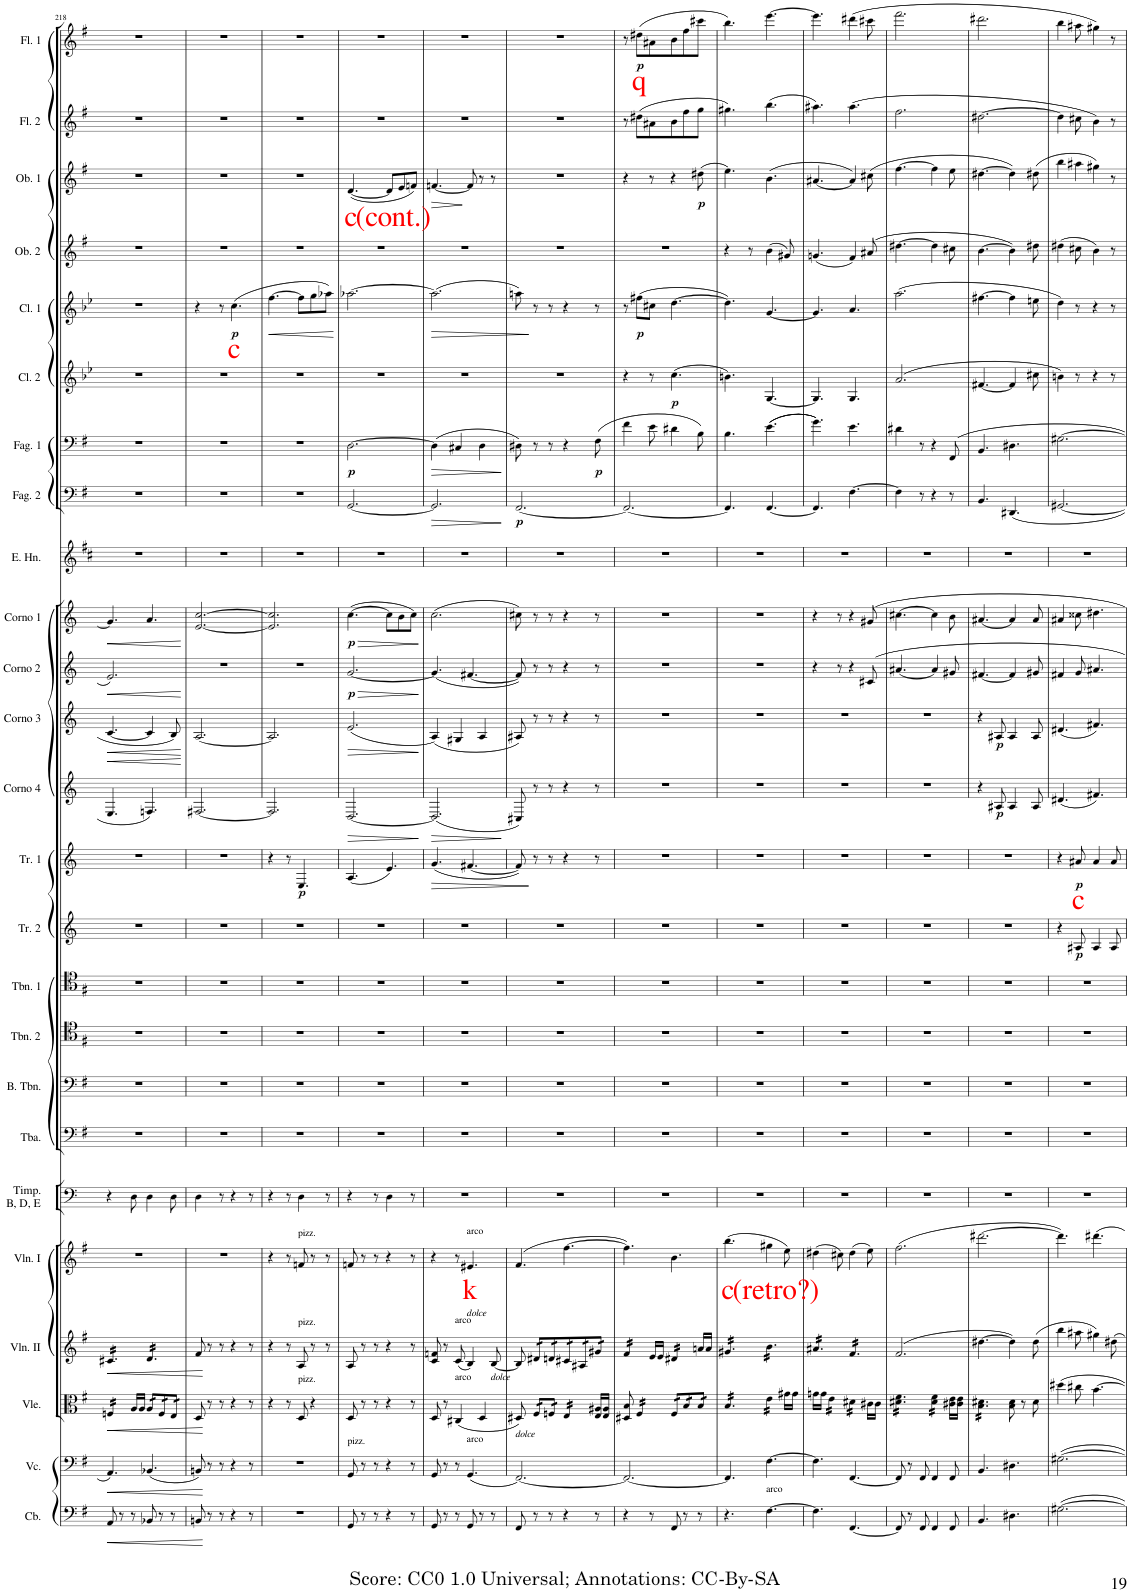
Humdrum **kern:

**kern	**dynam	**kern	**dynam	**kern	**dynam	**kern	**dynam	**kern	**text	**kern	**kern	**kern	**kern	**kern	**kern	**dynam	**kern	**text	**dynam	**kern	**dynam	**kern	**dynam	**kern	**dynam	**kern	**dynam	**kern	**kern	**dynam	**kern	**dynam	**kern	**dynam	**kern	**text	**dynam	**kern	**kern	**text	**dynam	**kern	**kern	**text	**dynam
*part25	*part25	*part24	*part24	*part23	*part23	*part22	*part22	*part21	*part21	*part20	*part19	*part18	*part17	*part16	*part15	*part15	*part14	*part14	*part14	*part13	*part13	*part12	*part12	*part11	*part11	*part10	*part10	*part9	*part8	*part8	*part7	*part7	*part6	*part6	*part5	*part5	*part5	*part4	*part3	*part3	*part3	*part2	*part1	*part1	*part1
*staff25	*staff25	*staff24	*staff24	*staff23	*staff23	*staff22	*staff22	*staff21	*staff21	*staff20	*staff19	*staff18	*staff17	*staff16	*staff15	*staff15	*staff14	*staff14	*staff14	*staff13	*staff13	*staff12	*staff12	*staff11	*staff11	*staff10	*staff10	*staff9	*staff8	*staff8	*staff7	*staff7	*staff6	*staff6	*staff5	*staff5	*staff5	*staff4	*staff3	*staff3	*staff3	*staff2	*staff1	*staff1	*staff1
*I"Contrabassi	*	*I"Violoncelli	*	*I"Viole	*	*I"Violini II	*	*I"Violini I	*	*I"Timpani in B, D und E.	*I"Tuba	*I"Trombone Basso	*I"Trombone Tenore 2	*I"Trombone Tenore 1	*I"Tromba in F 2	*	*I"Tromba in F 1	*	*	*I"Corno in F 4	*	*I"Corno in F 3	*	*I"Corno in F 2	*	*I"Corno in F 1	*	*I"English Horn	*I"Fagotto 2	*	*I"Fagotto 1	*	*I"Clarinetto in A 2	*	*I"Clarinetto in A 1	*	*	*I"Oboe 2	*I"Oboe 1	*	*	*I"Flauto 2	*I"Flauto 1	*	*
*I'Cb.	*	*I'Vc.	*	*I'Vle.	*	*I'Vln. II	*	*I'Vln. I	*	*I'Timp. B, D, E	*I'Tba.	*	*I'Tbn. 2	*I'Tbn. 1	*I'Tr. 2	*	*I'Tr. 1	*	*	*I'Corno 4	*	*I'Corno 3	*	*I'Corno 2	*	*I'Corno 1	*	*I'E. Hn.	*I'Fag. 2	*	*I'Fag. 1	*	*I'Cl. 2	*	*I'Cl. 1	*	*	*I'Ob. 2	*I'Ob. 1	*	*	*I'Fl. 2	*I'Fl. 1	*	*
!!LO:PB:g=z
*clefF4	*	*clefF4	*	*clefC3	*	*clefG2	*	*clefG2	*	*clefF4	*clefF4	*clefF4	*clefC4	*clefC4	*clefG2	*	*clefG2	*	*	*clefG2	*	*clefG2	*	*clefG2	*	*clefG2	*	*clefG2	*clefF4	*	*clefF4	*	*clefG2	*	*clefG2	*	*	*clefG2	*clefG2	*	*	*clefG2	*clefG2	*	*
*Trd7c12	*	*	*	*	*	*	*	*	*	*	*	*	*	*	*Trd-3c-5	*	*Trd-3c-5	*	*	*Trd4c7	*	*Trd4c7	*	*Trd4c7	*	*Trd4c7	*	*Trd4c7	*	*	*	*	*Trd2c3	*	*Trd2c3	*	*	*	*	*	*	*	*	*	*
*k[f#]	*	*k[f#]	*	*k[f#]	*	*k[f#]	*	*k[f#]	*	*k[]	*k[f#]	*k[f#]	*k[f#]	*k[f#]	*k[]	*	*k[]	*	*	*k[]	*	*k[]	*	*k[]	*	*k[]	*	*k[f#c#]	*k[f#]	*	*k[f#]	*	*k[b-e-]	*	*k[b-e-]	*	*	*k[f#]	*k[f#]	*	*	*k[f#]	*k[f#]	*	*
*M6/8	*	*M6/8	*	*M6/8	*	*M6/8	*	*M6/8	*	*M6/8	*M6/8	*M6/8	*M6/8	*M6/8	*M6/8	*	*M6/8	*	*	*M6/8	*	*M6/8	*	*M6/8	*	*M6/8	*	*M6/8	*M6/8	*	*M6/8	*	*M6/8	*	*M6/8	*	*	*M6/8	*M6/8	*	*	*M6/8	*M6/8	*	*
=218	=218	=218	=218	=218	=218	=218	=218	=218	=218	=218	=218	=218	=218	=218	=218	=218	=218	=218	=218	=218	=218	=218	=218	=218	=218	=218	=218	=218	=218	=218	=218	=218	=218	=218	=218	=218	=218	=218	=218	=218	=218	=218	=218	=218	=218
!	!LO:HP:b	!	!LO:HP:b	!	!LO:HP:b	!	!LO:HP:b	!	!	!	!	!	!	!	!	!	!	!	!	!	!LO:HP:b	!	!LO:HP:b	!	!LO:HP:b	!	!LO:HP:b	!	!	!	!	!	!	!	!	!	!	!	!	!	!	!	!	!	!
*	*	*	*	*tremolo	*	*	*	*	*	*	*	*	*	*	*	*	*	*	*	*	*	*	*	*	*	*	*	*	*	*	*	*	*	*	*	*	*	*	*	*	*	*	*	*	*
*	*	*	*	*	*	*tremolo	*	*	*	*	*	*	*	*	*	*	*	*	*	*	*	*	*	*	*	*	*	*	*	*	*	*	*	*	*	*	*	*	*	*	*	*	*	*	*
8AA/	<	4.AA/	<	16Fn/LL	<	16c#X/LL	<	2.r	.	4r	2.r	2.r	2.r	2.r	2.r	.	2.r	.	.	4.E/	<	[4.c/	<	2.e/	<	4.g#/]	<	2.r	2.r	.	2.r	.	2.r	.	2.r	.	.	2.r	2.r	.	.	2.r	2.r	.	.
.	.	.	.	16Fn/	.	16c#X/	.	.	.	.	.	.	.	.	.	.	.	.	.	.	.	.	.	.	.	.	.	.	.	.	.	.	.	.	.	.	.	.	.	.	.	.	.	.	.
8r	.	.	.	16Fn/	.	16c#X/	.	.	.	.	.	.	.	.	.	.	.	.	.	.	.	.	.	.	.	.	.	.	.	.	.	.	.	.	.	.	.	.	.	.	.	.	.	.	.
.	.	.	.	16Fn/JJ	.	16c#X/	.	.	.	.	.	.	.	.	.	.	.	.	.	.	.	.	.	.	.	.	.	.	.	.	.	.	.	.	.	.	.	.	.	.	.	.	.	.	.
*	*	*	*	*Xtremolo	*	*	*	*	*	*	*	*	*	*	*	*	*	*	*	*	*	*	*	*	*	*	*	*	*	*	*	*	*	*	*	*	*	*	*	*	*	*	*	*	*
8r	.	.	.	16A/LL	.	16c#X/	.	.	.	8D\	.	.	.	.	.	.	.	.	.	.	.	.	.	.	.	.	.	.	.	.	.	.	.	.	.	.	.	.	.	.	.	.	.	.	.
.	.	.	.	16A/JJ	.	16c#X/JJ	.	.	.	.	.	.	.	.	.	.	.	.	.	.	.	.	.	.	.	.	.	.	.	.	.	.	.	.	.	.	.	.	.	.	.	.	.	.	.
*	*	*	*	*tremolo	*	*	*	*	*	*	*	*	*	*	*	*	*	*	*	*	*	*	*	*	*	*	*	*	*	*	*	*	*	*	*	*	*	*	*	*	*	*	*	*	*
8BB-X/	.	(4.BB-X/	.	16A/LL	.	16d/LL	.	.	.	4D\	.	.	.	.	.	.	.	.	.	4.Fn/	.	4c/]	.	.	.	4.a/	.	.	.	.	.	.	.	.	.	.	.	.	.	.	.	.	.	.	.
.	.	.	.	16A/	.	16d/	.	.	.	.	.	.	.	.	.	.	.	.	.	.	.	.	.	.	.	.	.	.	.	.	.	.	.	.	.	.	.	.	.	.	.	.	.	.	.
8r	.	.	.	16F/	.	16d/	.	.	.	.	.	.	.	.	.	.	.	.	.	.	.	.	.	.	.	.	.	.	.	.	.	.	.	.	.	.	.	.	.	.	.	.	.	.	.
.	.	.	.	16F/	.	16d/	.	.	.	.	.	.	.	.	.	.	.	.	.	.	.	.	.	.	.	.	.	.	.	.	.	.	.	.	.	.	.	.	.	.	.	.	.	.	.
8r	.	.	.	16E/	.	16d/	.	.	.	8D\	.	.	.	.	.	.	.	.	.	.	.	8B/	.	.	.	.	.	.	.	.	.	.	.	.	.	.	.	.	.	.	.	.	.	.	.
.	.	.	.	16E/JJ	.	16d/JJ	.	.	.	.	.	.	.	.	.	.	.	.	.	.	.	.	.	.	.	.	.	.	.	.	.	.	.	.	.	.	.	.	.	.	.	.	.	.	.
*	*	*	*	*	*	*Xtremolo	*	*	*	*	*	*	*	*	*	*	*	*	*	*	*	*	*	*	*	*	*	*	*	*	*	*	*	*	*	*	*	*	*	*	*	*	*	*	*
*	*	*	*	*Xtremolo	*	*	*	*	*	*	*	*	*	*	*	*	*	*	*	*	*	*	*	*	*	*	*	*	*	*	*	*	*	*	*	*	*	*	*	*	*	*	*	*	*
.	.	.	.	.	.	.	.	.	.	.	.	.	.	.	.	.	.	.	.	.	[	.	[	.	[	.	[	.	.	.	.	.	.	.	.	.	.	.	.	.	.	.	.	.	.
=219	=219	=219	=219	=219	=219	=219	=219	=219	=219	=219	=219	=219	=219	=219	=219	=219	=219	=219	=219	=219	=219	=219	=219	=219	=219	=219	=219	=219	=219	=219	=219	=219	=219	=219	=219	=219	=219	=219	=219	=219	=219	=219	=219	=219	=219
8BBn/	.	8BBn/)	.	8D/	.	8f#/	.	2.r	.	4D\	2.r	2.r	2.r	2.r	2.r	.	2.r	.	.	[2.F#X/	.	[2.A/	.	2.r	.	[2.e/ [2.cc/	.	2.r	2.r	.	2.r	.	2.r	.	4r	.	.	2.r	2.r	.	.	2.r	2.r	.	.
8r	[	8r	[	8r	[	8r	[	.	.	.	.	.	.	.	.	.	.	.	.	.	.	.	.	.	.	.	.	.	.	.	.	.	.	.	.	.	.	.	.	.	.	.	.	.	.
8r	.	8r	.	8r	.	8r	.	.	.	8r	.	.	.	.	.	.	.	.	.	.	.	.	.	.	.	.	.	.	.	.	.	.	.	.	8r	.	.	.	.	.	.	.	.	.	.
!	!	!	!	!	!	!	!	!	!	!	!	!	!	!	!	!	!	!	!	!	!	!	!	!	!	!	!	!	!	!	!	!	!	!	!	!LO:LY:b:color=#FF0000	!LO:DY:b	!	!	!	!	!	!	!	!
4r	.	4r	.	4r	.	4r	.	.	.	4r	.	.	.	.	.	.	.	.	.	.	.	.	.	.	.	.	.	.	.	.	.	.	.	.	(4.cc\	c	p	.	.	.	.	.	.	.	.
8r	.	8r	.	8r	.	8r	.	.	.	8r	.	.	.	.	.	.	.	.	.	.	.	.	.	.	.	.	.	.	.	.	.	.	.	.	.	.	.	.	.	.	.	.	.	.	.
=220	=220	=220	=220	=220	=220	=220	=220	=220	=220	=220	=220	=220	=220	=220	=220	=220	=220	=220	=220	=220	=220	=220	=220	=220	=220	=220	=220	=220	=220	=220	=220	=220	=220	=220	=220	=220	=220	=220	=220	=220	=220	=220	=220	=220	=220
!	!	!	!	!	!	!	!	!	!	!	!	!	!	!	!	!	!	!	!	!	!	!	!	!	!	!	!	!	!	!	!	!	!	!	!	!	!LO:HP:b	!	!	!	!	!	!	!	!
2.r	.	2.r	.	4r	.	4r	.	4r	.	4r	2.r	2.r	2.r	2.r	2.r	.	4r	.	.	2.F#/]	.	2.A/]	.	2.r	.	2.e/] 2.cc/]	.	2.r	2.r	.	2.r	.	2.r	.	[4.ff\	.	<	2.r	2.r	.	.	2.r	2.r	.	.
.	.	.	.	8r	.	8r	.	8r	.	8r	.	.	.	.	.	.	8r	.	.	.	.	.	.	.	.	.	.	.	.	.	.	.	.	.	.	.	.	.	.	.	.	.	.	.	.
!	!	!	!	!	!	!	!	!LO:TX:a:t=pizz.	!	!	!	!	!	!	!	!	!	!	!	!	!	!	!	!	!	!	!	!	!	!	!	!	!	!	!	!	!	!	!	!	!	!	!	!	!
!	!	!	!	!	!	!LO:TX:a:t=pizz.	!	!	!	!	!	!	!	!	!	!	!	!	!	!	!	!	!	!	!	!	!	!	!	!	!	!	!	!	!	!	!	!	!	!	!	!	!	!	!
!	!	!	!	!LO:TX:a:t=pizz.	!	!	!	!	!	!	!	!	!	!	!	!	!	!	!	!	!	!	!	!	!	!	!	!	!	!	!	!	!	!	!	!	!	!	!	!	!	!	!	!	!
!	!	!	!	!	!	!	!	!	!	!	!	!	!	!	!	!	!	!	!LO:DY:b	!	!	!	!	!	!	!	!	!	!	!	!	!	!	!	!	!	!	!	!	!	!	!	!	!	!
.	.	.	.	8D/	.	8A/	.	8fn/	.	4D\	.	.	.	.	.	.	4.E/	.	p	.	.	.	.	.	.	.	.	.	.	.	.	.	.	.	8ff\L]	.	.	.	.	.	.	.	.	.	.
.	.	.	.	4r	.	8r	.	8r	.	.	.	.	.	.	.	.	.	.	.	.	.	.	.	.	.	.	.	.	.	.	.	.	.	.	8gg\	.	.	.	.	.	.	.	.	.	.
.	.	.	.	.	.	8r	.	8r	.	8r	.	.	.	.	.	.	.	.	.	.	.	.	.	.	.	.	.	.	.	.	.	.	.	.	8aa-X\J)	.	.	.	.	.	.	.	.	.	.
.	.	.	.	.	.	.	.	.	.	.	.	.	.	.	.	.	.	.	.	.	.	.	.	.	.	.	.	.	.	.	.	.	.	.	.	.	[	.	.	.	.	.	.	.	.
=221	=221	=221	=221	=221	=221	=221	=221	=221	=221	=221	=221	=221	=221	=221	=221	=221	=221	=221	=221	=221	=221	=221	=221	=221	=221	=221	=221	=221	=221	=221	=221	=221	=221	=221	=221	=221	=221	=221	=221	=221	=221	=221	=221	=221	=221
!	!	!LO:TX:a:t=pizz.	!	!	!	!	!	!	!	!	!	!	!	!	!	!	!	!	!	!	!	!	!	!	!	!	!	!	!	!	!	!	!	!	!	!	!	!	!	!	!	!	!	!	!
!	!	!	!	!	!	!	!	!	!	!	!	!	!	!	!	!	!	!	!	!	!LO:HP:b	!	!LO:HP:b	!	!LO:HP:b	!	!LO:HP:b	!	!	!	!	!	!	!	!	!	!	!	!	!LO:LY:b:color=#FF0000	!	!	!	!	!
!	!	!	!	!	!	!	!	!	!	!	!	!	!	!	!	!	!	!	!	!	!	!	!	!	!LO:DY:n=1:b	!	!LO:DY:n=1:b	!	!	!	!	!LO:DY:b	!	!	!	!	!	!	!	!	!	!	!	!	!
8GG/	.	8GG/	.	8D/	.	8A/	.	8fn/	.	4r	2.r	2.r	2.r	2.r	2.r	.	(4.A/	.	.	[2.D/	>	(2.e/	>	[2.g/	> p	([4.cc\	> p	2.r	[2.GG/	.	[2.D\	p	2.r	.	[2.aa-X\	.	.	2.r	([4.d/	c	.	2.r	2.r	.	.
8r	.	8r	.	8r	.	8r	.	8r	.	.	.	.	.	.	.	.	.	.	.	.	.	.	.	.	.	.	.	.	.	.	.	.	.	.	.	.	.	.	.	.	.	.	.	.	.
8r	.	8r	.	8r	.	8r	.	8r	.	8r	.	.	.	.	.	.	.	.	.	.	.	.	.	.	.	.	.	.	.	.	.	.	.	.	.	.	.	.	.	.	.	.	.	.	.
!	!	!	!	!	!	!	!	!	!	!	!	!	!	!	!	!	!	!	!	!	!	!	!	!	!	!	!	!	!	!	!	!	!	!	!	!	!	!	!	!LO:LY:b:color=#FF0000	!	!	!	!	!
4r	.	4r	.	4r	.	4r	.	4r	.	4D\	.	.	.	.	.	.	4.e/)	.	.	.	.	.	.	.	.	8cc\L]	.	.	.	.	.	.	.	.	.	.	.	.	8d/L]	(cont.)	.	.	.	.	.
.	.	.	.	.	.	.	.	.	.	.	.	.	.	.	.	.	.	.	.	.	.	.	.	.	.	8b\	.	.	.	.	.	.	.	.	.	.	.	.	8e/	.	.	.	.	.	.
8r	.	8r	.	8r	.	8r	.	8r	.	8r	.	.	.	.	.	.	.	.	.	.	.	.	.	.	.	8cc\J)	.	.	.	.	.	.	.	.	.	.	.	.	8fn/J)	.	.	.	.	.	.
.	.	.	.	.	.	.	.	.	.	.	.	.	.	.	.	.	.	.	.	.	]	.	]	.	]	.	]	.	.	.	.	.	.	.	.	.	.	.	.	.	.	.	.	.	.
=222	=222	=222	=222	=222	=222	=222	=222	=222	=222	=222	=222	=222	=222	=222	=222	=222	=222	=222	=222	=222	=222	=222	=222	=222	=222	=222	=222	=222	=222	=222	=222	=222	=222	=222	=222	=222	=222	=222	=222	=222	=222	=222	=222	=222	=222
!	!	!	!	!	!	!	!	!	!	!	!	!	!	!	!	!	!	!	!LO:HP:b	!	!LO:HP:b	!	!	!	!	!	!	!	!	!LO:HP:b	!	!LO:HP:b	!	!	!	!	!LO:HP:b	!	!	!	!LO:HP:b	!	!	!	!
8GG/	.	8GG/	.	8D/	.	8c/ 8fn/	.	4r	.	2.r	2.r	2.r	2.r	2.r	2.r	.	(4.g/	.	>	(2.D/]	>	(4A/)	.	(4.g/]	.	(2.cc\	.	2.r	2.GG/]	>	(4D\]	>	2.r	.	(2.aa-\]	.	>	2.r	[4.fn/	.	>	2.r	2.r	.	.
8r	.	8r	.	8r	.	8r	.	.	.	.	.	.	.	.	.	.	.	.	.	.	.	.	.	.	.	.	.	.	.	.	.	.	.	.	.	.	.	.	.	.	.	.	.	.	.
!	!	!	!	!	!	!LO:TX:a:t=arco	!	!	!	!	!	!	!	!	!	!	!	!	!	!	!	!	!	!	!	!	!	!	!	!	!	!	!	!	!	!	!	!	!	!	!	!	!	!	!
!	!	!	!	!LO:TX:a:t=arco	!	!	!	!	!	!	!	!	!	!	!	!	!	!	!	!	!	!	!	!	!	!	!	!	!	!	!	!	!	!	!	!	!	!	!	!	!	!	!	!	!
8r	.	8r	.	(4C#X/	.	(8c/	.	8r	.	.	.	.	.	.	.	.	.	.	.	.	.	4G#X/	.	.	.	.	.	.	.	.	4C#X/	.	.	.	.	.	.	.	.	.	.	.	.	.	.
!	!	!	!	!	!	!	!	!LO:TX:b:i:t=dolce	!	!	!	!	!	!	!	!	!	!	!	!	!	!	!	!	!	!	!	!	!	!	!	!	!	!	!	!	!	!	!	!	!	!	!	!	!
!	!	!	!	!	!	!	!	!LO:TX:a:t=arco	!	!	!	!	!	!	!	!	!	!	!	!	!	!	!	!	!	!	!	!	!	!	!	!	!	!	!	!	!	!	!	!	!	!	!	!	!
!	!	!LO:TX:a:t=arco	!	!	!	!	!	!	!	!	!	!	!	!	!	!	!	!	!	!	!	!	!	!	!	!	!	!	!	!	!	!	!	!	!	!	!	!	!	!	!	!	!	!	!
!	!	!	!	!	!	!	!	!	!LO:LY:b:color=#FF0000	!	!	!	!	!	!	!	!	!	!	!	!	!	!	!	!	!	!	!	!	!	!	!	!	!	!	!	!	!	!	!	!	!	!	!	!
8GG/	.	(4.GG/	.	.	.	4B/)	.	4.e#X/	k	.	.	.	.	.	.	.	[4.f#X/	.	.	.	.	.	.	[4.f#X/	.	.	.	.	.	.	.	.	.	.	.	.	.	.	8f/]	.	]	.	.	.	.
8r	.	.	.	4D/	.	.	.	.	.	.	.	.	.	.	.	.	.	.	.	.	.	4A/	.	.	.	.	.	.	.	.	4D\	.	.	.	.	.	.	.	8r	.	.	.	.	.	.
!	!	!	!	!	!	!LO:TX:b:i:t=dolce	!	!	!	!	!	!	!	!	!	!	!	!	!	!	!	!	!	!	!	!	!	!	!	!	!	!	!	!	!	!	!	!	!	!	!	!	!	!	!
8r	.	.	.	.	.	[8B/	.	.	.	.	.	.	.	.	.	.	.	.	.	.	.	.	.	.	.	.	.	.	.	.	.	.	.	.	.	.	.	.	8r	.	.	.	.	.	.
.	.	.	.	.	.	.	.	.	.	.	.	.	.	.	.	.	.	.	.	.	]	.	.	.	.	.	.	.	.	]	.	]	.	.	.	.	.	.	.	.	.	.	.	.	.
=223	=223	=223	=223	=223	=223	=223	=223	=223	=223	=223	=223	=223	=223	=223	=223	=223	=223	=223	=223	=223	=223	=223	=223	=223	=223	=223	=223	=223	=223	=223	=223	=223	=223	=223	=223	=223	=223	=223	=223	=223	=223	=223	=223	=223	=223
!	!	!	!	!LO:TX:b:i:t=dolce	!	!	!	!	!	!	!	!	!	!	!	!	!	!	!	!	!	!	!	!	!	!	!	!	!	!	!	!	!	!	!	!	!	!	!	!	!	!	!	!	!
!	!	!	!	!	!	!	!	!	!	!	!	!	!	!	!	!	!	!	!	!	!	!	!	!	!	!	!	!	!	!LO:DY:b	!	!	!	!	!	!	!	!	!	!	!	!	!	!	!
8FF#/	.	[2.FF#/)	.	8D#X/)	.	8B/]	.	(4.f#/	.	2.r	2.r	2.r	2.r	2.r	2.r	.	8f#/])	.	.	8C#X/)	.	8A#X/)	.	8f#/])	.	8cc#X\)	.	2.r	[2.FF#/	p	8D#X\)	.	2.r	.	8aan\)	.	.	2.r	2.r	.	.	2.r	2.r	.	.
*	*	*	*	*tremolo	*	*	*	*	*	*	*	*	*	*	*	*	*	*	*	*	*	*	*	*	*	*	*	*	*	*	*	*	*	*	*	*	*	*	*	*	*	*	*	*	*
*	*	*	*	*	*	*tremolo	*	*	*	*	*	*	*	*	*	*	*	*	*	*	*	*	*	*	*	*	*	*	*	*	*	*	*	*	*	*	*	*	*	*	*	*	*	*	*
8r	.	.	.	16F#/LL	.	16d#X/LL	.	.	.	.	.	.	.	.	.	.	8r	.	]	8r	.	8r	.	8r	.	8r	.	.	.	.	8r	.	.	.	8r	.	]	.	.	.	.	.	.	.	.
.	.	.	.	16F#/	.	16d#X/	.	.	.	.	.	.	.	.	.	.	.	.	.	.	.	.	.	.	.	.	.	.	.	.	.	.	.	.	.	.	.	.	.	.	.	.	.	.	.
8r	.	.	.	16Fn/	.	16dn/	.	.	.	.	.	.	.	.	.	.	8r	.	.	8r	.	8r	.	8r	.	8r	.	.	.	.	8r	.	.	.	8r	.	.	.	.	.	.	.	.	.	.
.	.	.	.	16Fn/JJ	.	16dn/	.	.	.	.	.	.	.	.	.	.	.	.	.	.	.	.	.	.	.	.	.	.	.	.	.	.	.	.	.	.	.	.	.	.	.	.	.	.	.
4r	.	.	.	16E/LL	.	16c#X/	.	[4.ff#\	.	.	.	.	.	.	.	.	4r	.	.	4r	.	4r	.	4r	.	4r	.	.	.	.	4r	.	.	.	4r	.	.	.	.	.	.	.	.	.	.
.	.	.	.	16E/	.	16c#X/	.	.	.	.	.	.	.	.	.	.	.	.	.	.	.	.	.	.	.	.	.	.	.	.	.	.	.	.	.	.	.	.	.	.	.	.	.	.	.
.	.	.	.	16E/	.	16A#X/	.	.	.	.	.	.	.	.	.	.	.	.	.	.	.	.	.	.	.	.	.	.	.	.	.	.	.	.	.	.	.	.	.	.	.	.	.	.	.
.	.	.	.	16E/JJ	.	16A#X/	.	.	.	.	.	.	.	.	.	.	.	.	.	.	.	.	.	.	.	.	.	.	.	.	.	.	.	.	.	.	.	.	.	.	.	.	.	.	.
*	*	*	*	*Xtremolo	*	*	*	*	*	*	*	*	*	*	*	*	*	*	*	*	*	*	*	*	*	*	*	*	*	*	*	*	*	*	*	*	*	*	*	*	*	*	*	*	*
!	!	!	!	!	!	!	!	!	!	!	!	!	!	!	!	!	!	!	!	!	!	!	!	!	!	!	!	!	!	!	!	!LO:DY:b	!	!	!	!	!	!	!	!	!	!	!	!	!
8r	.	.	.	16E/ 16A#X/LL	.	16g#X/	.	.	.	.	.	.	.	.	.	.	8r	.	.	8r	.	8r	.	8r	.	8r	.	.	.	.	(8F#\	p	.	.	8r	.	.	.	.	.	.	.	.	.	.
.	.	.	.	16E/ 16A#/JJ	.	16g#X/JJ	.	.	.	.	.	.	.	.	.	.	.	.	.	.	.	.	.	.	.	.	.	.	.	.	.	.	.	.	.	.	.	.	.	.	.	.	.	.	.
=224	=224	=224	=224	=224	=224	=224	=224	=224	=224	=224	=224	=224	=224	=224	=224	=224	=224	=224	=224	=224	=224	=224	=224	=224	=224	=224	=224	=224	=224	=224	=224	=224	=224	=224	=224	=224	=224	=224	=224	=224	=224	=224	=224	=224	=224
4r	.	2.FF#/_	.	8D#X/ 8B/	.	16f#/LL	.	4.ff#\])	.	2.r	2.r	2.r	2.r	2.r	2.r	.	2.r	.	.	2.r	.	2.r	.	2.r	.	2.r	.	2.r	2.FF#/_	.	4f#\	.	4r	.	8r	.	.	2.r	4r	.	.	8r	8r	.	.
.	.	.	.	.	.	16f#/	.	.	.	.	.	.	.	.	.	.	.	.	.	.	.	.	.	.	.	.	.	.	.	.	.	.	.	.	.	.	.	.	.	.	.	.	.	.	.
!	!	!	!	!	!	!	!	!	!	!	!	!	!	!	!	!	!	!	!	!	!	!	!	!	!	!	!	!	!	!	!	!	!	!	!	!	!LO:DY:b	!	!	!	!	!	!	!LO:LY:b:color=#FF0000	!LO:DY:b
*	*	*	*	*tremolo	*	*	*	*	*	*	*	*	*	*	*	*	*	*	*	*	*	*	*	*	*	*	*	*	*	*	*	*	*	*	*	*	*	*	*	*	*	*	*	*	*
.	.	.	.	16F#/LL	.	16f#/	.	.	.	.	.	.	.	.	.	.	.	.	.	.	.	.	.	.	.	.	.	.	.	.	.	.	.	.	(8ff#X\L	.	p	.	.	.	.	(8dd#X\L	(8dd#X\L	q	p
.	.	.	.	16F#/	.	16f#/JJ	.	.	.	.	.	.	.	.	.	.	.	.	.	.	.	.	.	.	.	.	.	.	.	.	.	.	.	.	.	.	.	.	.	.	.	.	.	.	.
*	*	*	*	*	*	*Xtremolo	*	*	*	*	*	*	*	*	*	*	*	*	*	*	*	*	*	*	*	*	*	*	*	*	*	*	*	*	*	*	*	*	*	*	*	*	*	*	*
8r	.	.	.	16F#/	.	16e/LL	.	.	.	.	.	.	.	.	.	.	.	.	.	.	.	.	.	.	.	.	.	.	.	.	8e\	.	8r	.	8cc#X\J	.	.	.	8r	.	.	8a#X\	8a#X\	.	.
.	.	.	.	16F#/JJ	.	16e/JJ	.	.	.	.	.	.	.	.	.	.	.	.	.	.	.	.	.	.	.	.	.	.	.	.	.	.	.	.	.	.	.	.	.	.	.	.	.	.	.
!	!	!	!	!	!	!	!	!	!	!	!	!	!	!	!	!	!	!	!	!	!	!	!	!	!	!	!	!	!	!	!	!	!	!LO:DY:b	!	!	!	!	!	!	!	!	!	!	!
*	*	*	*	*	*	*tremolo	*	*	*	*	*	*	*	*	*	*	*	*	*	*	*	*	*	*	*	*	*	*	*	*	*	*	*	*	*	*	*	*	*	*	*	*	*	*	*
8FF#/	.	.	.	16F#/LL	.	16d#X/LL	.	4.b\	.	.	.	.	.	.	.	.	.	.	.	.	.	.	.	.	.	.	.	.	.	.	4d#X\	.	(4.cc\	p	[4.dd\	.	.	.	4r	.	.	8b\	8b\	.	.
.	.	.	.	16F#/	.	16d#X/	.	.	.	.	.	.	.	.	.	.	.	.	.	.	.	.	.	.	.	.	.	.	.	.	.	.	.	.	.	.	.	.	.	.	.	.	.	.	.
8r	.	.	.	16B/	.	16d#X/	.	.	.	.	.	.	.	.	.	.	.	.	.	.	.	.	.	.	.	.	.	.	.	.	.	.	.	.	.	.	.	.	.	.	.	8ff#\	8ff#\	.	.
.	.	.	.	16B/	.	16d#X/JJ	.	.	.	.	.	.	.	.	.	.	.	.	.	.	.	.	.	.	.	.	.	.	.	.	.	.	.	.	.	.	.	.	.	.	.	.	.	.	.
*	*	*	*	*	*	*Xtremolo	*	*	*	*	*	*	*	*	*	*	*	*	*	*	*	*	*	*	*	*	*	*	*	*	*	*	*	*	*	*	*	*	*	*	*	*	*	*	*
!	!	!	!	!	!	!	!	!	!	!	!	!	!	!	!	!	!	!	!	!	!	!	!	!	!	!	!	!	!	!	!	!	!	!	!	!	!	!	!	!	!LO:DY:b	!	!	!	!
8r	.	.	.	16B/	.	16an/LL	.	.	.	.	.	.	.	.	.	.	.	.	.	.	.	.	.	.	.	.	.	.	.	.	8B\)	.	.	.	.	.	.	.	(8dd#X\	.	p	8gg\J	8ccc#X\J	.	.
.	.	.	.	16B/JJ	.	16a/JJ	.	.	.	.	.	.	.	.	.	.	.	.	.	.	.	.	.	.	.	.	.	.	.	.	.	.	.	.	.	.	.	.	.	.	.	.	.	.	.
=225	=225	=225	=225	=225	=225	=225	=225	=225	=225	=225	=225	=225	=225	=225	=225	=225	=225	=225	=225	=225	=225	=225	=225	=225	=225	=225	=225	=225	=225	=225	=225	=225	=225	=225	=225	=225	=225	=225	=225	=225	=225	=225	=225	=225	=225
!	!	!	!	!	!	!	!	!	!LO:LY:b:color=#FF0000	!	!	!	!	!	!	!	!	!	!	!	!	!	!	!	!	!	!	!	!	!	!	!	!	!	!	!	!	!	!	!	!	!	!	!	!
*	*	*	*	*	*	*tremolo	*	*	*	*	*	*	*	*	*	*	*	*	*	*	*	*	*	*	*	*	*	*	*	*	*	*	*	*	*	*	*	*	*	*	*	*	*	*	*
4.r	.	4.FF#/]	.	16B/LL	.	16g#X/LL	.	(4.bb\	c	2.r	2.r	2.r	2.r	2.r	2.r	.	2.r	.	.	2.r	.	2.r	.	2.r	.	2.r	.	2.r	4.FF#/]	.	4.B\	.	4.bn\)	.	4.dd\])	.	.	4r	4.ee\)	.	.	4.gg#X\)	4.bb\)	.	.
.	.	.	.	16B/	.	16g#X/	.	.	.	.	.	.	.	.	.	.	.	.	.	.	.	.	.	.	.	.	.	.	.	.	.	.	.	.	.	.	.	.	.	.	.	.	.	.	.
.	.	.	.	16B/	.	16g#X/	.	.	.	.	.	.	.	.	.	.	.	.	.	.	.	.	.	.	.	.	.	.	.	.	.	.	.	.	.	.	.	.	.	.	.	.	.	.	.
.	.	.	.	16B/	.	16g#X/	.	.	.	.	.	.	.	.	.	.	.	.	.	.	.	.	.	.	.	.	.	.	.	.	.	.	.	.	.	.	.	.	.	.	.	.	.	.	.
.	.	.	.	16B/	.	16g#X/	.	.	.	.	.	.	.	.	.	.	.	.	.	.	.	.	.	.	.	.	.	.	.	.	.	.	.	.	.	.	.	8r	.	.	.	.	.	.	.
.	.	.	.	16B/JJ	.	16g#X/JJ	.	.	.	.	.	.	.	.	.	.	.	.	.	.	.	.	.	.	.	.	.	.	.	.	.	.	.	.	.	.	.	.	.	.	.	.	.	.	.
!LO:TX:a:t=arco	!	!	!	!	!	!	!	!	!	!	!	!	!	!	!	!	!	!	!	!	!	!	!	!	!	!	!	!	!	!	!	!	!	!	!	!	!	!	!	!	!	!	!	!	!
!	!	!	!	!	!	!	!	!	!LO:LY:b:color=#FF0000	!	!	!	!	!	!	!	!	!	!	!	!	!	!	!	!	!	!	!	!	!	!	!	!	!	!	!	!	!	!	!	!	!	!	!	!
[4.F#\	.	[4.F#\	.	16e\LL	.	16b\LL	.	4gg#X\	(retro?)	.	.	.	.	.	.	.	.	.	.	.	.	.	.	.	.	.	.	.	[4.FF#/	.	((4.e\	.	[4.G/	.	[4.g/	.	.	(4b\	(4.b\	.	.	(4.bb\	[4.eee\	.	.
.	.	.	.	16e\	.	16b\	.	.	.	.	.	.	.	.	.	.	.	.	.	.	.	.	.	.	.	.	.	.	.	.	.	.	.	.	.	.	.	.	.	.	.	.	.	.	.
.	.	.	.	16e\	.	16b\	.	.	.	.	.	.	.	.	.	.	.	.	.	.	.	.	.	.	.	.	.	.	.	.	.	.	.	.	.	.	.	.	.	.	.	.	.	.	.
.	.	.	.	16e\JJ	.	16b\	.	.	.	.	.	.	.	.	.	.	.	.	.	.	.	.	.	.	.	.	.	.	.	.	.	.	.	.	.	.	.	.	.	.	.	.	.	.	.
*	*	*	*	*Xtremolo	*	*	*	*	*	*	*	*	*	*	*	*	*	*	*	*	*	*	*	*	*	*	*	*	*	*	*	*	*	*	*	*	*	*	*	*	*	*	*	*	*
.	.	.	.	16g#X\LL	.	16b\	.	8ee\)	.	.	.	.	.	.	.	.	.	.	.	.	.	.	.	.	.	.	.	.	.	.	.	.	.	.	.	.	.	8g#X/)	.	.	.	.	.	.	.
.	.	.	.	16g#\JJ	.	16b\JJ	.	.	.	.	.	.	.	.	.	.	.	.	.	.	.	.	.	.	.	.	.	.	.	.	.	.	.	.	.	.	.	.	.	.	.	.	.	.	.
=226	=226	=226	=226	=226	=226	=226	=226	=226	=226	=226	=226	=226	=226	=226	=226	=226	=226	=226	=226	=226	=226	=226	=226	=226	=226	=226	=226	=226	=226	=226	=226	=226	=226	=226	=226	=226	=226	=226	=226	=226	=226	=226	=226	=226	=226
4.F#\]	.	4.F#\]	.	16gn\LL	.	16a#X/LL	.	(4dd#X\	.	2.r	2.r	2.r	2.r	2.r	2.r	.	2.r	.	.	2.r	.	2.r	.	4r	.	4r	.	2.r	4.FF#/]	.	4.g\))	.	4.G/]	.	4.g/]	.	.	(4.gn/	[4.a#X/	.	.	4.aa#X\)	4.eee\]	.	.
.	.	.	.	16g\JJ	.	16a#X/	.	.	.	.	.	.	.	.	.	.	.	.	.	.	.	.	.	.	.	.	.	.	.	.	.	.	.	.	.	.	.	.	.	.	.	.	.	.	.
*	*	*	*	*tremolo	*	*	*	*	*	*	*	*	*	*	*	*	*	*	*	*	*	*	*	*	*	*	*	*	*	*	*	*	*	*	*	*	*	*	*	*	*	*	*	*	*
.	.	.	.	16e\LL	.	16a#X/	.	.	.	.	.	.	.	.	.	.	.	.	.	.	.	.	.	.	.	.	.	.	.	.	.	.	.	.	.	.	.	.	.	.	.	.	.	.	.
.	.	.	.	16e\	.	16a#X/	.	.	.	.	.	.	.	.	.	.	.	.	.	.	.	.	.	.	.	.	.	.	.	.	.	.	.	.	.	.	.	.	.	.	.	.	.	.	.
.	.	.	.	16e\	.	16a#X/	.	8cc#X\)	.	.	.	.	.	.	.	.	.	.	.	.	.	.	.	8r	.	8r	.	.	.	.	.	.	.	.	.	.	.	.	.	.	.	.	.	.	.
.	.	.	.	16e\JJ	.	16a#X/JJ	.	.	.	.	.	.	.	.	.	.	.	.	.	.	.	.	.	.	.	.	.	.	.	.	.	.	.	.	.	.	.	.	.	.	.	.	.	.	.
[4.FF#/	.	[4.FF#/	.	16d#X\LL	.	16f#/LL	.	(4dd#\	.	.	.	.	.	.	.	.	.	.	.	.	.	.	.	4r	.	4r	.	.	[4.F#\	.	4.e\	.	4.G/	.	4.a/	.	.	4f#/)	4a#/])	.	.	(4.aa#\	(4ddd#X\	.	.
.	.	.	.	16d#X\	.	16f#/	.	.	.	.	.	.	.	.	.	.	.	.	.	.	.	.	.	.	.	.	.	.	.	.	.	.	.	.	.	.	.	.	.	.	.	.	.	.	.
.	.	.	.	16d#X\	.	16f#/	.	.	.	.	.	.	.	.	.	.	.	.	.	.	.	.	.	.	.	.	.	.	.	.	.	.	.	.	.	.	.	.	.	.	.	.	.	.	.
.	.	.	.	16d#X\JJ	.	16f#/	.	.	.	.	.	.	.	.	.	.	.	.	.	.	.	.	.	.	.	.	.	.	.	.	.	.	.	.	.	.	.	.	.	.	.	.	.	.	.
*	*	*	*	*Xtremolo	*	*	*	*	*	*	*	*	*	*	*	*	*	*	*	*	*	*	*	*	*	*	*	*	*	*	*	*	*	*	*	*	*	*	*	*	*	*	*	*	*
.	.	.	.	16c#X\LL	.	16f#/	.	8ee\)	.	.	.	.	.	.	.	.	.	.	.	.	.	.	.	8c#X/	.	8g#X/	.	.	.	.	.	.	.	.	.	.	.	(8a#X/	(8cc#X\	.	.	.	8ccc#X\	.	.
.	.	.	.	16c#\JJ	.	16f#/JJ	.	.	.	.	.	.	.	.	.	.	.	.	.	.	.	.	.	.	.	.	.	.	.	.	.	.	.	.	.	.	.	.	.	.	.	.	.	.	.
*	*	*	*	*	*	*Xtremolo	*	*	*	*	*	*	*	*	*	*	*	*	*	*	*	*	*	*	*	*	*	*	*	*	*	*	*	*	*	*	*	*	*	*	*	*	*	*	*
=227	=227	=227	=227	=227	=227	=227	=227	=227	=227	=227	=227	=227	=227	=227	=227	=227	=227	=227	=227	=227	=227	=227	=227	=227	=227	=227	=227	=227	=227	=227	=227	=227	=227	=227	=227	=227	=227	=227	=227	=227	=227	=227	=227	=227	=227
*	*	*	*	*tremolo	*	*	*	*	*	*	*	*	*	*	*	*	*	*	*	*	*	*	*	*	*	*	*	*	*	*	*	*	*	*	*	*	*	*	*	*	*	*	*	*	*
8FF#/]	.	8FF#/]	.	16d#X\ 16f#\LL	.	(2.f#/	.	(2.ff#\	.	2.r	2.r	2.r	2.r	2.r	2.r	.	2.r	.	.	2.r	.	2.r	.	[4.a#X/	.	[4.cc#X\	.	2.r	4F#\]	.	4d#X\	.	(2.a/	.	(2.aa\	.	.	[4.dd#X\	[4.ff#\	.	.	2.ff#\	2.fff#\	.	.
.	.	.	.	16d#X\ 16f#\	.	.	.	.	.	.	.	.	.	.	.	.	.	.	.	.	.	.	.	.	.	.	.	.	.	.	.	.	.	.	.	.	.	.	.	.	.	.	.	.	.
8r	.	8r	.	16d#X\ 16f#\	.	.	.	.	.	.	.	.	.	.	.	.	.	.	.	.	.	.	.	.	.	.	.	.	.	.	.	.	.	.	.	.	.	.	.	.	.	.	.	.	.
.	.	.	.	16d#X\ 16f#\	.	.	.	.	.	.	.	.	.	.	.	.	.	.	.	.	.	.	.	.	.	.	.	.	.	.	.	.	.	.	.	.	.	.	.	.	.	.	.	.	.
8FF#/	.	8FF#/	.	16d#X\ 16f#\	.	.	.	.	.	.	.	.	.	.	.	.	.	.	.	.	.	.	.	.	.	.	.	.	8r	.	8r	.	.	.	.	.	.	.	.	.	.	.	.	.	.
.	.	.	.	16d#X\ 16f#\JJ	.	.	.	.	.	.	.	.	.	.	.	.	.	.	.	.	.	.	.	.	.	.	.	.	.	.	.	.	.	.	.	.	.	.	.	.	.	.	.	.	.
4FF#/	.	4FF#/	.	16d#\ 16f#\LL	.	.	.	.	.	.	.	.	.	.	.	.	.	.	.	.	.	.	.	4a#/]	.	4cc#\]	.	.	4r	.	4r	.	.	.	.	.	.	4dd#\]	4ff#\]	.	.	.	.	.	.
.	.	.	.	16d#\ 16f#\	.	.	.	.	.	.	.	.	.	.	.	.	.	.	.	.	.	.	.	.	.	.	.	.	.	.	.	.	.	.	.	.	.	.	.	.	.	.	.	.	.
.	.	.	.	16d#\ 16f#\	.	.	.	.	.	.	.	.	.	.	.	.	.	.	.	.	.	.	.	.	.	.	.	.	.	.	.	.	.	.	.	.	.	.	.	.	.	.	.	.	.
.	.	.	.	16d#\ 16f#\JJ	.	.	.	.	.	.	.	.	.	.	.	.	.	.	.	.	.	.	.	.	.	.	.	.	.	.	.	.	.	.	.	.	.	.	.	.	.	.	.	.	.
*	*	*	*	*Xtremolo	*	*	*	*	*	*	*	*	*	*	*	*	*	*	*	*	*	*	*	*	*	*	*	*	*	*	*	*	*	*	*	*	*	*	*	*	*	*	*	*	*
8FF#/	.	8FF#/	.	16c#X\ 16e\LL	.	.	.	.	.	.	.	.	.	.	.	.	.	.	.	.	.	.	.	8g#X/	.	8b\	.	.	8r	.	8FF#/	.	.	.	.	.	.	8cc#X\	8ee\	.	.	.	.	.	.
.	.	.	.	16c#\ 16e\JJ	.	.	.	.	.	.	.	.	.	.	.	.	.	.	.	.	.	.	.	.	.	.	.	.	.	.	.	.	.	.	.	.	.	.	.	.	.	.	.	.	.
=228	=228	=228	=228	=228	=228	=228	=228	=228	=228	=228	=228	=228	=228	=228	=228	=228	=228	=228	=228	=228	=228	=228	=228	=228	=228	=228	=228	=228	=228	=228	=228	=228	=228	=228	=228	=228	=228	=228	=228	=228	=228	=228	=228	=228	=228
*	*	*	*	*tremolo	*	*	*	*	*	*	*	*	*	*	*	*	*	*	*	*	*	*	*	*	*	*	*	*	*	*	*	*	*	*	*	*	*	*	*	*	*	*	*	*	*
4.BB/	.	4.BB/	.	16B\ 16d#X\LL	.	[4.dd#X\	.	[2.ddd#X\	.	2.r	2.r	2.r	2.r	2.r	2.r	.	2.r	.	.	4r	.	4r	.	[4.f#X/	.	[4.a#X/	.	2.r	4.BB/	.	4.BB/	.	[4.f#X/	.	[4.ff#X\	.	.	[4.b\	[>4.dd#X\	.	.	[2.dd#X\	2.ddd#X\	.	.
.	.	.	.	16B\ 16d#X\	.	.	.	.	.	.	.	.	.	.	.	.	.	.	.	.	.	.	.	.	.	.	.	.	.	.	.	.	.	.	.	.	.	.	.	.	.	.	.	.	.
.	.	.	.	16B\ 16d#X\	.	.	.	.	.	.	.	.	.	.	.	.	.	.	.	.	.	.	.	.	.	.	.	.	.	.	.	.	.	.	.	.	.	.	.	.	.	.	.	.	.
.	.	.	.	16B\ 16d#X\	.	.	.	.	.	.	.	.	.	.	.	.	.	.	.	.	.	.	.	.	.	.	.	.	.	.	.	.	.	.	.	.	.	.	.	.	.	.	.	.	.
!	!	!	!	!	!	!	!	!	!	!	!	!	!	!	!	!	!	!	!	!	!LO:DY:b	!	!LO:DY:b	!	!	!	!	!	!	!	!	!	!	!	!	!	!	!	!	!	!	!	!	!	!
.	.	.	.	16B\ 16d#X\	.	.	.	.	.	.	.	.	.	.	.	.	.	.	.	8A#X/	p	8A#X/	p	.	.	.	.	.	.	.	.	.	.	.	.	.	.	.	.	.	.	.	.	.	.
.	.	.	.	16B\ 16d#X\JJ	.	.	.	.	.	.	.	.	.	.	.	.	.	.	.	.	.	.	.	.	.	.	.	.	.	.	.	.	.	.	.	.	.	.	.	.	.	.	.	.	.
*	*	*	*	*Xtremolo	*	*	*	*	*	*	*	*	*	*	*	*	*	*	*	*	*	*	*	*	*	*	*	*	*	*	*	*	*	*	*	*	*	*	*	*	*	*	*	*	*
4.D#X\	.	4.D#X\	.	8B\ 8d#\	.	4dd#\])	.	.	.	.	.	.	.	.	.	.	.	.	.	4A#/	.	4A#/	.	4f#/]	.	4a#/]	.	.	4.DD#X/	.	4.D#X\	.	4f#/]	.	4ff#\]	.	.	4b\])	4dd#\])	.	.	.	.	.	.
.	.	.	.	8r	.	.	.	.	.	.	.	.	.	.	.	.	.	.	.	.	.	.	.	.	.	.	.	.	.	.	.	.	.	.	.	.	.	.	.	.	.	.	.	.	.
.	.	.	.	8d#\	.	(8dd#\	.	.	.	.	.	.	.	.	.	.	.	.	.	8A#/	.	8A#/	.	8g#X/	.	8a#/	.	.	.	.	.	.	8cc#X\	.	8een\	.	.	8dd#X\	(8dd#X\	.	.	.	.	.	.
=229	=229	=229	=229	=229	=229	=229	=229	=229	=229	=229	=229	=229	=229	=229	=229	=229	=229	=229	=229	=229	=229	=229	=229	=229	=229	=229	=229	=229	=229	=229	=229	=229	=229	=229	=229	=229	=229	=229	=229	=229	=229	=229	=229	=229	=229
[2.G#X\	.	[2.G#X\	.	4dd#X\	.	4bb\	.	4.ddd#\])	.	2.r	2.r	2.r	2.r	2.r	4r	.	4r	.	.	(4.d#X/	.	(4.d#X/	.	4f#X/	.	4a#X/	.	2.r	[2.GG#X/	.	[2.G#X\	.	4bn\)	.	4dd\)	.	.	(4dd#X\	4bb\	.	.	4dd#\]	4bb\	.	.
!	!	!	!	!	!	!	!	!	!	!	!	!	!	!	!	!LO:DY:b	!	!LO:LY:b:color=#FF0000	!LO:DY:b	!	!	!	!	!	!	!	!	!	!	!	!	!	!	!	!	!	!	!	!	!	!	!	!	!	!
.	.	.	.	8cc#X\	.	8aa#X\	.	.	.	.	.	.	.	.	8A#X/	p	8a#X/	c	p	.	.	.	.	8g/	.	8cc##X\	.	.	.	.	.	.	8r	.	8r	.	.	8cc#X\	8aa#X\	.	.	8cc#X\	8aa#X\	.	.
.	.	.	.	[4.b\	.	4gg#X\)	.	4.ddd#X\	.	.	.	.	.	.	4A#/	.	4a#/	.	.	4.f#X/)	.	4.f#X/)	.	4.a#X/	.	4.dd#X\	.	.	.	.	.	.	4r	.	4r	.	.	4b\)	4gg#X\)	.	.	4b\)	4gg#X\)	.	.
.	.	.	.	.	.	8dd#X\	.	.	.	.	.	.	.	.	8A#/	.	8a#/	.	.	.	.	.	.	.	.	.	.	.	.	.	.	.	8r	.	8r	.	.	8r	8r	.	.	8r	8r	.	.
=	=	=	=	=	=	=	=	=	=	=	=	=	=	=	=	=	=	=	=	=	=	=	=	=	=	=	=	=	=	=	=	=	=	=	=	=	=	=	=	=	=	=	=	=	=
*-	*-	*-	*-	*-	*-	*-	*-	*-	*-	*-	*-	*-	*-	*-	*-	*-	*-	*-	*-	*-	*-	*-	*-	*-	*-	*-	*-	*-	*-	*-	*-	*-	*-	*-	*-	*-	*-	*-	*-	*-	*-	*-	*-	*-	*-
